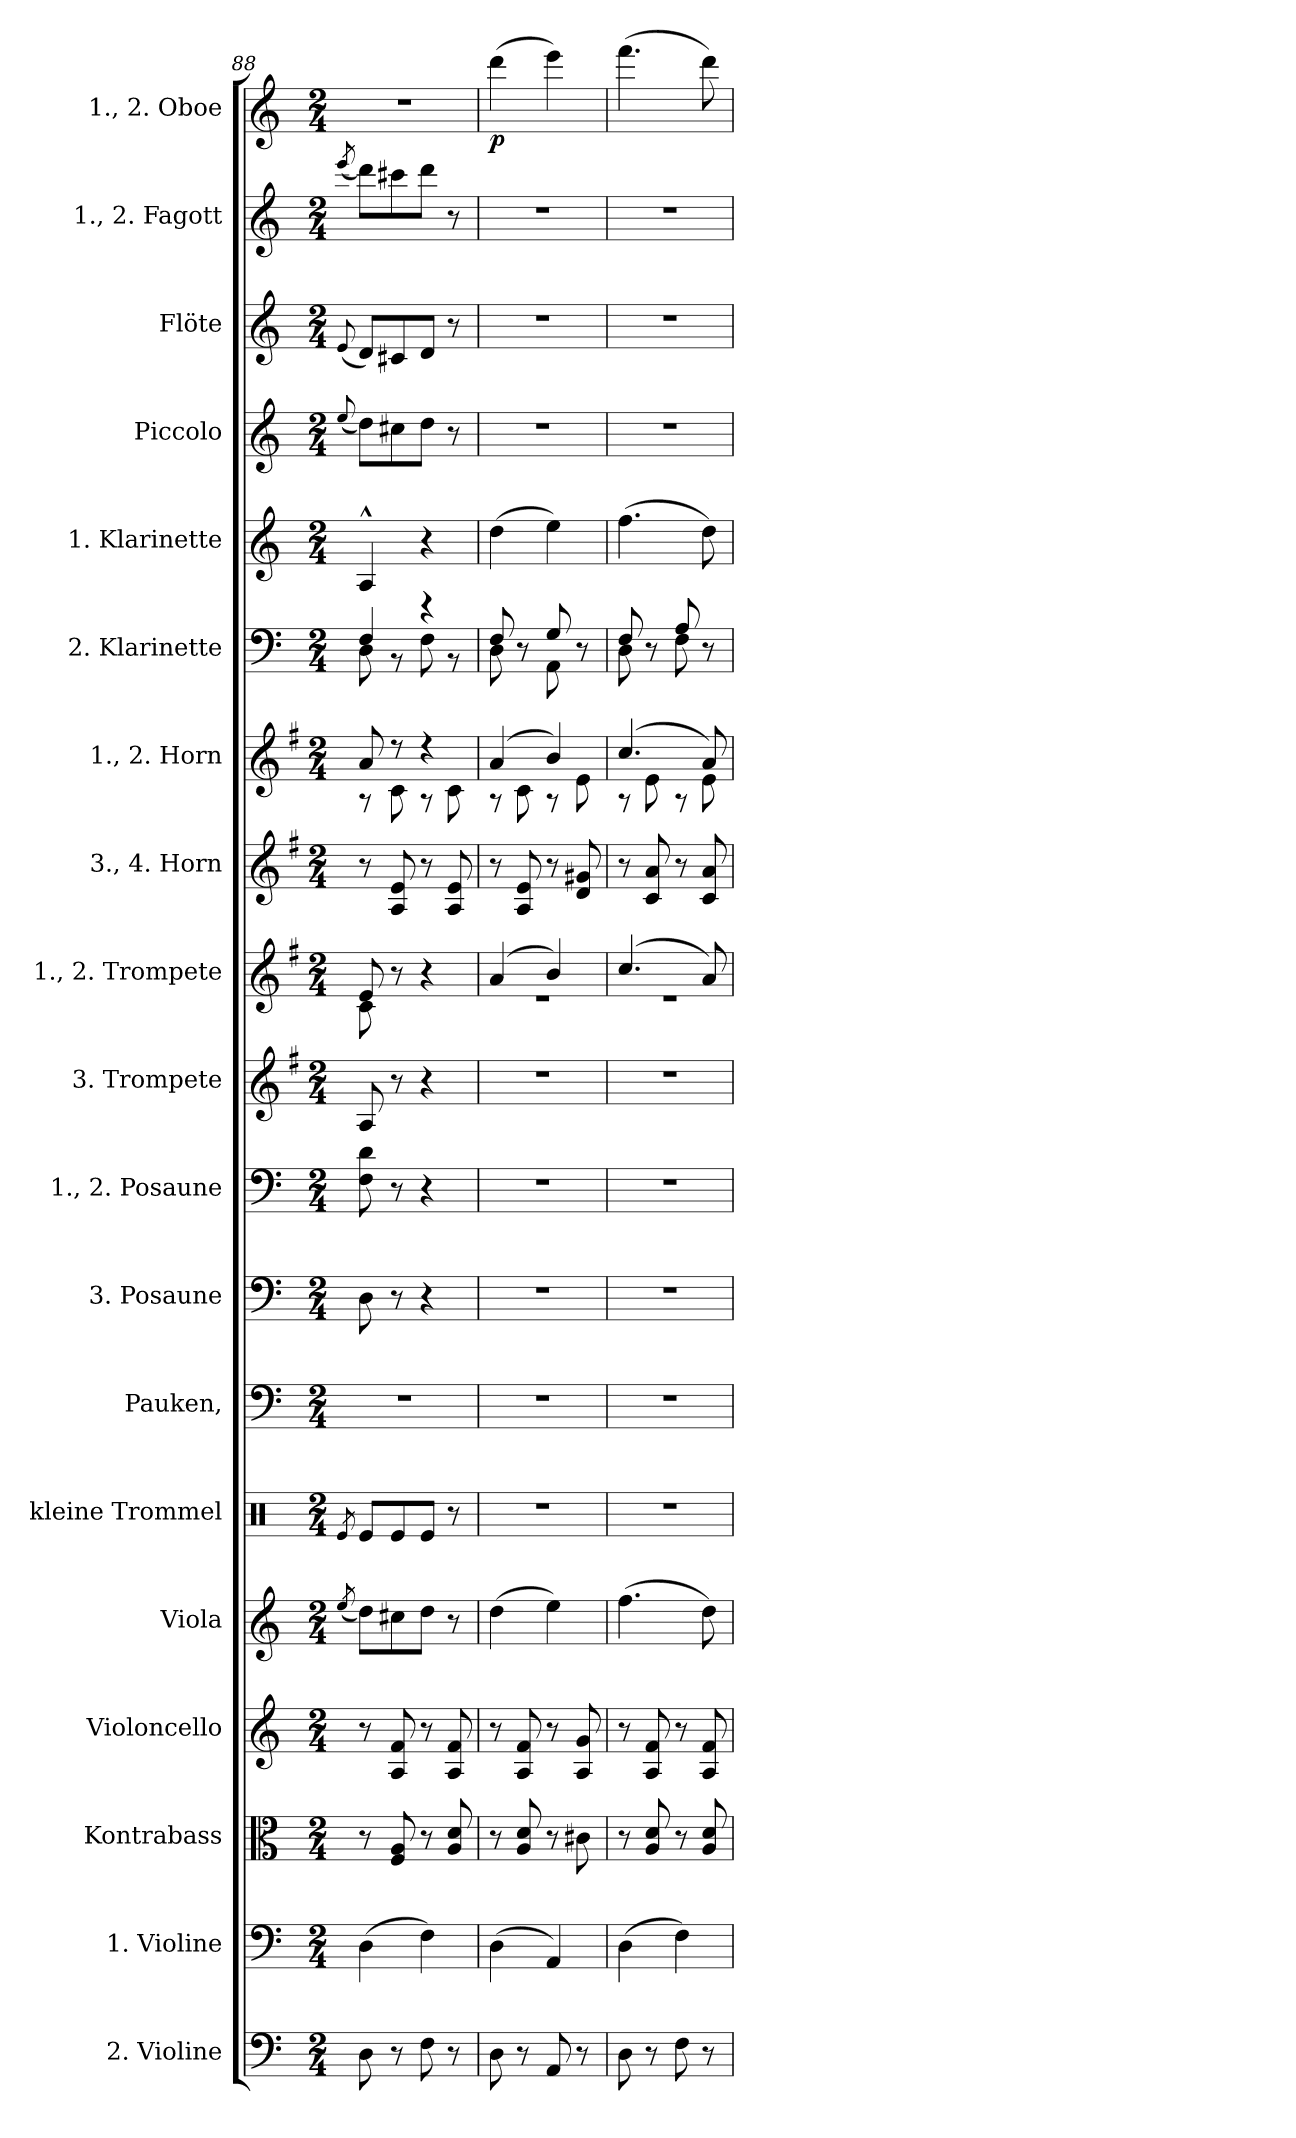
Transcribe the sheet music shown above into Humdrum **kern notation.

**kern	**kern	**kern	**kern	**kern	**kern	**kern	**kern	**kern	**kern	**kern	**kern	**kern	**kern	**kern	**kern	**kern	**kern	**kern	**dynam
*part19	*part18	*part17	*part16	*part15	*part14	*part13	*part12	*part11	*part10	*part9	*part8	*part7	*part6	*part5	*part4	*part3	*part2	*part1	*part1
*staff19	*staff18	*staff17	*staff16	*staff15	*staff14	*staff13	*staff12	*staff11	*staff10	*staff9	*staff8	*staff7	*staff6	*staff5	*staff4	*staff3	*staff2	*staff1	*staff1
*I"2. Violine	*I"1. Violine	*I"Kontrabass	*I"Violoncello	*I"Viola	*I"kleine Trommel	*I"Pauken,	*I"3. Posaune	*I"1., 2. Posaune	*I"3. Trompete	*I"1., 2. Trompete	*I"3., 4. Horn	*I"1., 2. Horn	*I"2. Klarinette	*I"1. Klarinette	*I"Piccolo	*I"Flöte	*I"1., 2. Fagott	*I"1., 2. Oboe	*
*I'2. Vl.	*I'1. Vl.	*I'Kb.	*I'Vc.	*I'Va.	*I'kl. Tr.	*I'Pk.,	*I'3. Pos.	*I'1., 2. Pos.	*I'3. Trp.	*I'1., 2. Trp.	*I'3., 4. Hr.	*I'1., 2.  Hr.	*I'2. Klar.	*I'1. Klar.	*I'Picc.	*I'Fl.	*I'1., 2. Fag.	*I'1., 2. Ob.	*
*clefF4	*clefF4	*clefC3	*clefG2	*clefG2	*clefX	*clefF4	*clefF4	*clefF4	*clefG2	*clefG2	*clefG2	*clefG2	*clefF4	*clefG2	*clefG2	*clefG2	*clefG2	*clefG2	*
*ITrd7c12	*	*	*	*	*	*	*	*	*ITrd-3c-5	*ITrd-3c-5	*ITrd4c7	*ITrd4c7	*	*ITrd1c2	*ITrd1c2	*	*ITrd-7c-12	*	*
*k[]	*k[]	*k[]	*k[]	*k[]	*k[]	*k[]	*k[]	*k[]	*k[]	*k[]	*k[]	*k[]	*k[]	*k[b-e-]	*k[b-e-]	*k[]	*k[]	*k[]	*
*M2/4	*M2/4	*M2/4	*M2/4	*M2/4	*M2/4	*M2/4	*M2/4	*M2/4	*M2/4	*M2/4	*M2/4	*M2/4	*M2/4	*M2/4	*M2/4	*M2/4	*M2/4	*M2/4	*
=88	=88	=88	=88	=88	=88	=88	=88	=88	=88	=88	=88	=88	=88	=88	=88	=88	=88	=88	=88
.	.	.	.	(<8qee/	8qRe/	.	.	.	.	.	.	.	.	.	(<8qqdd/	(<8qqe/	(<8qeeee/	.	.
*	*	*	*	*	*	*	*	*	*	*^	*	*^	*^	*	*	*	*	*	*
8DD\	(>4D\	8r	8r	8dd\L)	8Re/L	2r	8D\	8F\ 8d\	8d/	8a/	8f\	8r	8d/	8rA	4F/	8D\	4G^^/	8cc\L)	8d/L)	8dddd\L)	2r	.
8r	.	8F/ 8A/	8A/ 8f/	8cc#X\	8Re/	.	8r	8r	8r	8r	4ryy	8D/ 8A/	8r	8F\	.	8r	.	8bn\	8c#X/	8cccc#X\	.	.
8FF\	4F\)	8r	8r	8dd\J	8Re/J	.	4r	4r	4r	4r	.	8r	4r	8rA	4r	8F\	4r	8cc\J	8d/J	8dddd\J	.	.
8r	.	8A/ 8d/	8A/ 8f/	8r	8r	.	.	.	.	.	8ryy	8D/ 8A/	.	8F\	.	8r	.	8r	8r	8r	.	.
=89	=89	=89	=89	=89	=89	=89	=89	=89	=89	=89	=89	=89	=89	=89	=89	=89	=89	=89	=89	=89	=89	=89
!	!	!	!	!	!	!	!	!	!	!	!	!	!	!	!	!	!	!	!	!	!	!LO:DY:b
8DD\	(>4D\	8r	8r	(>4dd\	2r	2r	2r	2r	2r	(>4dd/	2r	8r	(>4d/	8rA	8F/	8D\	(>4cc\	2r	2r	2r	(>4ddd\	p
8r	.	8A/ 8d/	8A/ 8f/	.	.	.	.	.	.	.	.	8D/ 8A/	.	8F\	8r	8ryy	.	.	.	.	.	.
8AAA/	4AA/)	8r	8r	4ee\)	.	.	.	.	.	4ee/)	.	8r	4e/)	8rA	8G/	8AA\	4dd\)	.	.	.	4eee\)	.
8r	.	8c#X\	8A/ 8g/	.	.	.	.	.	.	.	.	8G/ 8c#X/	.	8A\	8r	8ryy	.	.	.	.	.	.
=90	=90	=90	=90	=90	=90	=90	=90	=90	=90	=90	=90	=90	=90	=90	=90	=90	=90	=90	=90	=90	=90	=90
8DD\	(>4D\	8r	8r	(>4.ff\	2r	2r	2r	2r	2r	(>4.ff/	2r	8r	(>4.f/	8rA	8F/	8D\	(>4.ee-\	2r	2r	2r	(>4.fff\	.
8r	.	8A/ 8d/	8A/ 8f/	.	.	.	.	.	.	.	.	8F/ 8d/	.	8A\	8r	8ryy	.	.	.	.	.	.
8FF\	4F\)	8r	8r	.	.	.	.	.	.	.	.	8r	.	8rA	8A/	8F\	.	.	.	.	.	.
8r	.	8A/ 8d/	8A/ 8f/	8dd\)	.	.	.	.	.	8dd/)	.	8F/ 8d/	8d/)	8A\	8r	8ryy	8cc\)	.	.	.	8ddd\)	.
*	*	*	*	*	*	*	*	*	*	*	*	*	*v	*v	*	*	*	*	*	*	*	*
*	*	*	*	*	*	*	*	*	*	*v	*v	*	*	*v	*v	*	*	*	*	*	*
=	=	=	=	=	=	=	=	=	=	=	=	=	=	=	=	=	=	=	=
*-	*-	*-	*-	*-	*-	*-	*-	*-	*-	*-	*-	*-	*-	*-	*-	*-	*-	*-	*-
